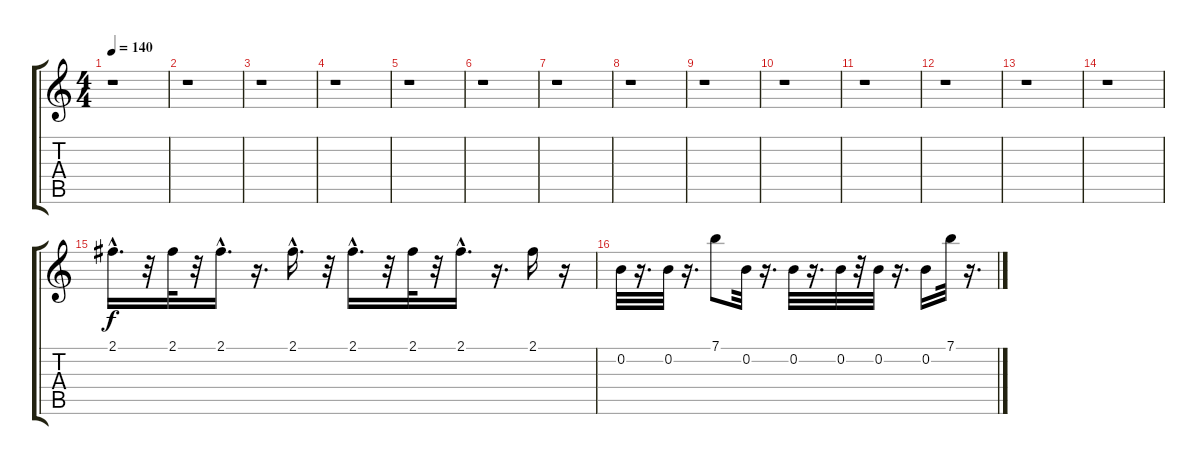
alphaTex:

\track "" {instrument overdrivenguitar}
\staff {score tabs}
\tuning (E4 B3 G3 D3 A2 E2) {hide}
\ts (4 4)
\tempo 140
\clef g2
\ks c
r.1{dy f} |
r.1 |
r.1 |
r.1 |
r.1 |
r.1 |
r.1 |
r.1 |
r.1 |
r.1 |
r.1 |
r.1 |
r.1 |
r.1 |
2.1{hac}.16{d} r.32 2.1.32 r.32 2.1{hac}.16{d} r.16{d} 2.1{hac}.16{d} r.32 2.1{hac}.16{d} r.32 2.1.32 r.32 2.1{hac}.16{d} r.16{d} 2.1.16 r.16 |
0.2.32 r.16{d} 0.2.32 r.16{d} 7.1.8 0.2.32 r.16{d} 0.2.32 r.16{d} 0.2.32 r.32 0.2.32 r.16{d} 0.2.16 7.1.32 r.16{d}
